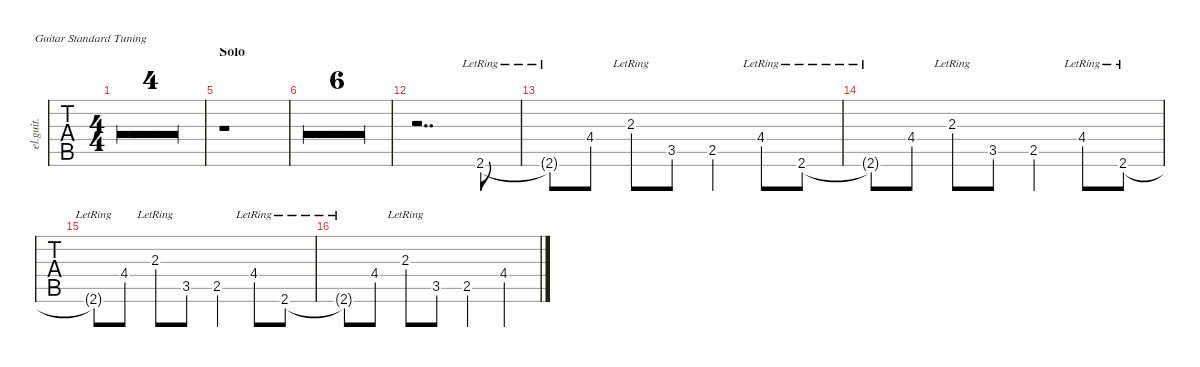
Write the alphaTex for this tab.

\defaultSystemsLayout 4
\hideDynamics
\bracketExtendMode nobrackets
\track ("Clean Guitar 1" "el.guit.") {defaultSystemsLayout 4 multiBarRest instrument electricguitarclean}
\staff {tabs}
\tuning (E4 B3 G3 D3 A2 E2)
\ts (4 4)
\tempo 125
\clef g2
\ks c
r.1{dy mf} |
r.1 |
r.1 |
r.1 |
\section ("" "Solo")
r.1 |
r.1 |
r.1 |
r.1 |
r.1 |
r.1 |
r.1 |
r.2{dd} 2.6{lr acc #}.8 |
2.6{lr t acc #}.8 4.4{acc #}.8 2.3{lr}.8 3.5.8 2.5.4 4.4{lr acc #}.8 2.6{lr acc #}.8 |
2.6{lr t acc #}.8 4.4{acc #}.8 2.3{lr}.8 3.5.8 2.5.4 4.4{lr acc #}.8 2.6{lr acc #}.8 |
2.6{lr t acc #}.8 4.4{acc #}.8 2.3{lr}.8 3.5.8 2.5.4 4.4{lr acc #}.8 2.6{lr acc #}.8 |
2.6{lr t acc #}.8 4.4{acc #}.8 2.3{lr}.8 3.5.8 2.5.4 4.4{acc #}.4
